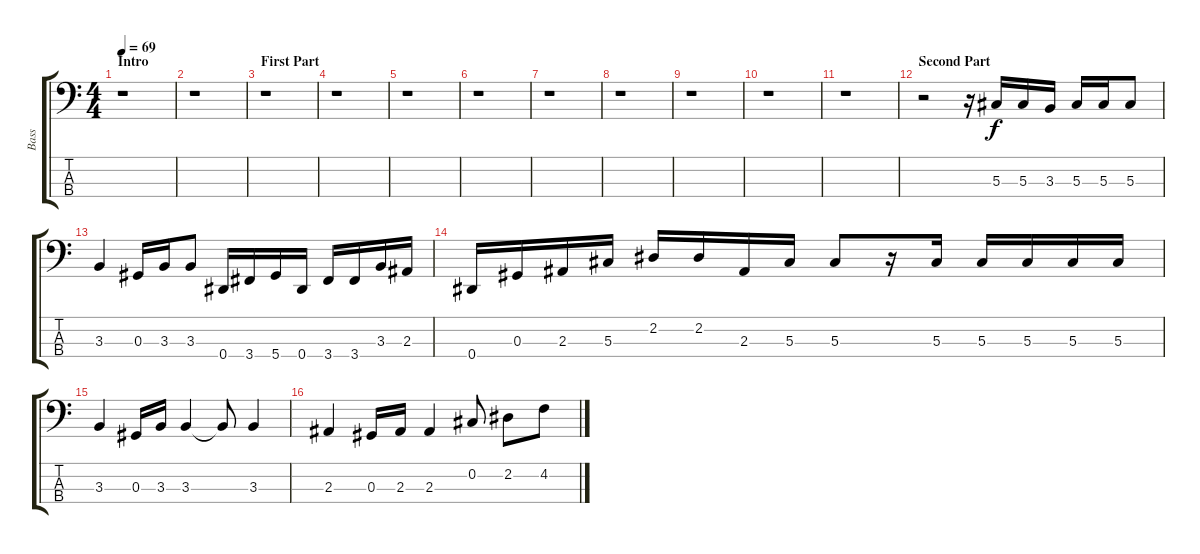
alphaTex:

\track ("Bass" "Bass") {instrument electricbassfinger}
\staff {score tabs}
\tuning (Gb2 Db2 Ab1 Eb1) {hide}
\ts (4 4)
\section ("" "Intro")
\tempo 69
\clef f4
\ks c
r.1{dy f instrument electricbassfinger} |
r.1 |
\section ("" "First Part")
r.1 |
r.1 |
r.1 |
r.1 |
r.1 |
r.1 |
r.1 |
r.1 |
r.1 |
\section ("" "Second Part")
r.2 r.16 5.3.16 5.3.16 3.3.16 5.3.16 5.3.16 5.3.8 |
3.3.4 0.3.16 3.3.16 3.3.8 0.4.16 3.4.16 5.4.16 0.4.16 3.4.16 3.4.16 3.3.16 2.3.16 |
0.4.16 0.3.16 2.3.16 5.3.16 2.2.16 2.2.16 2.3.16 5.3.16 5.3.8 r.16 5.3.16 5.3.16 5.3.16 5.3.16 5.3.16 |
3.3.4 0.3.16 3.3.16 3.3.4 3.3{t}.8 3.3.4 |
2.3.4 0.3.16 2.3.16 2.3.4 0.2.8 2.2.8 4.2.8
